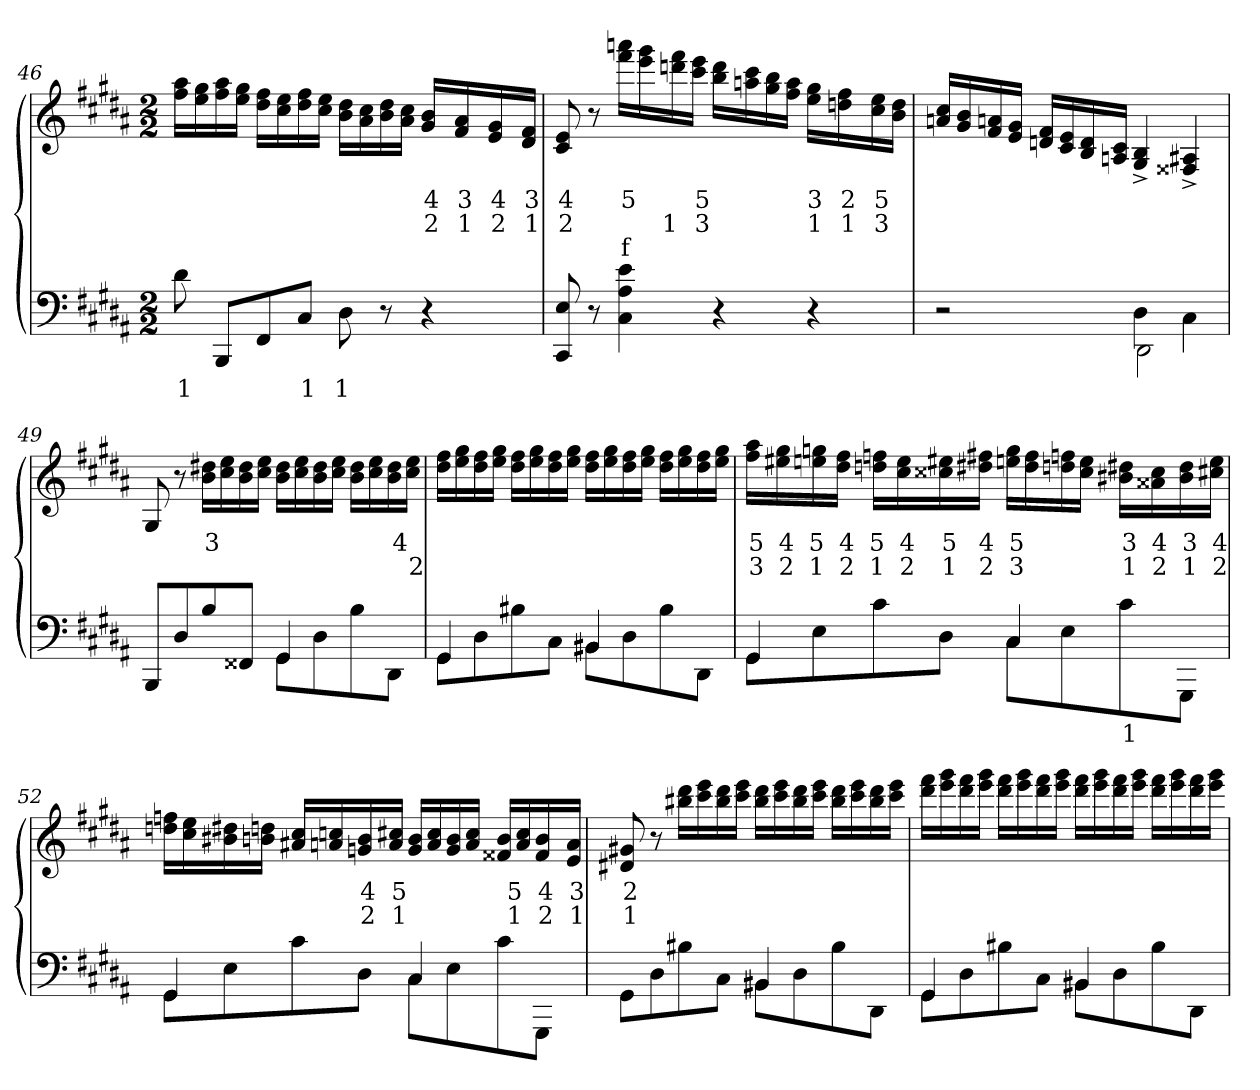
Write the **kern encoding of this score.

**kern	**text	**kern	**text	**text	**text
*part2	*part2	*part1	*part1	*part1	*part1
*staff2	*staff2	*staff1	*staff1	*staff1	*staff1
*clefF4	*	*clefG2	*	*	*
*k[f#c#g#d#a#]	*	*k[f#c#g#d#a#]	*	*	*
*M2/2	*	*M2/2	*	*	*
=46	=46	=46	=46	=46	=46
8d#	1	16aa# 16ff#LL	.	.	.
.	.	16gg# 16ee	.	.	.
8BBBL	.	16aa# 16ff#	.	.	.
.	.	16gg# 16eeJJ	.	.	.
8FF#	.	16ff# 16dd#LL	.	.	.
.	.	16ee 16cc#	.	.	.
8C#J	1	16ff# 16dd#	.	.	.
.	.	16ee 16cc#JJ	.	.	.
8D#	1	16dd# 16bLL	.	.	.
.	.	16cc# 16a#	.	.	.
8r	.	16dd# 16b	.	.	.
.	.	16cc# 16a#JJ	.	.	.
4r	.	16b 16g#LL	4	2	.
.	.	16a# 16f#	3	1	.
.	.	16g# 16e	4	2	.
.	.	16f# 16d#JJ	3	1	.
=47	=47	=47	=47	=47	=47
8E 8CC#	.	8e 8c#	4	2	.
8r	.	8r	.	.	.
4e 4A# 4C#	.	16aaan 16fff#LL	5	.	f
.	.	16ggg# 16eee	.	.	.
.	.	16fff# 16dddn	.	1	.
.	.	16eee 16ccc#JJ	5	3	.
4r	.	16ddd\ 16bbLL	.	.	.
.	.	16ccc# 16aan	.	.	.
.	.	16bb 16gg#	.	.	.
.	.	16aa 16ff#JJ	.	.	.
4r	.	16gg# 16eeLL	3	1	.
.	.	16ff# 16ddn	2	1	.
.	.	16ee 16cc#	5	3	.
.	.	16dd 16bJJ	.	.	.
=48	=48	=48	=48	=48	=48
*^	*	*	*	*	*
2r	2ryy	.	16cc# 16anLL	.	.	.
.	.	.	16b 16g#	.	.	.
.	.	.	16an 16f#	.	.	.
.	.	.	16g# 16eJJ	.	.	.
.	.	.	16f# 16dnLL	.	.	.
.	.	.	16e 16c#	.	.	.
.	.	.	16d 16B	.	.	.
.	.	.	16c# 16AnJJ	.	.	.
4D#\	2DD#	.	4B/^> 4G#^>	.	.	.
4C#\	.	.	4A#X/^> 4F##X^>	.	.	.
=49	=49	=49	=49	=49	=49	=49
2ryy	8BBBL	.	8G#/	.	.	.
.	8D#	.	8r	.	.	.
.	8B	.	16dd#X 16bLL	3	.	.
.	.	.	16ee 16cc#	.	.	.
.	8FF##XJ	.	16dd# 16b	.	.	.
.	.	.	16ee 16cc#JJ	.	.	.
4GG#	8GG#L	.	16dd# 16bLL	.	.	.
.	.	.	16ee 16cc#	.	.	.
.	8D#	.	16dd# 16b	.	.	.
.	.	.	16ee 16cc#JJ	.	.	.
4ryy	8B	.	16dd# 16bLL	.	.	.
.	.	.	16ee 16cc#	.	.	.
.	8DD#J	.	16dd# 16b	.	.	.
.	.	.	16ee 16cc#JJ	4	2	.
=50	=50	=50	=50	=50	=50	=50
4GG#	8GG#L	.	16ff# 16dd#LL	.	.	.
.	.	.	16gg# 16ee	.	.	.
.	8D#	.	16ff# 16dd#	.	.	.
.	.	.	16gg# 16eeJJ	.	.	.
4ryy	8B#	.	16ff# 16dd#LL	.	.	.
.	.	.	16gg# 16ee	.	.	.
.	8C#J	.	16ff# 16dd#	.	.	.
.	.	.	16gg# 16eeJJ	.	.	.
4BB#X	8BB#L	.	16ff# 16dd#LL	.	.	.
.	.	.	16gg# 16ee	.	.	.
.	8D#	.	16ff# 16dd#	.	.	.
.	.	.	16gg# 16eeJJ	.	.	.
4ryy	8B#	.	16ff# 16dd#LL	.	.	.
.	.	.	16gg# 16ee	.	.	.
.	8DD#J	.	16ff# 16dd#	.	.	.
.	.	.	16gg# 16eeJJ	.	.	.
=51	=51	=51	=51	=51	=51	=51
4GG#	8GG#L	.	16aa# 16ff#LL	5	3	.
.	.	.	16gg# 16ee#X	4	2	.
.	8E	.	16ggn 16een	5	1	.
.	.	.	16ff# 16dd#JJ	4	2	.
4ryy	8c#	.	16ffn 16ddnLL	5	1	.
.	.	.	16ee 16cc#	4	2	.
.	8D#J	.	16ee#X 16cc##X	5	1	.
.	.	.	16ff#X 16dd#XJJ	4	2	.
4C#	8C#L	.	16gg 16eenLL	5	3	.
.	.	.	16ff# 16dd#	.	.	.
.	8E	.	16ffn 16ddn	.	.	.
.	.	.	16ee 16cc##JJ	.	.	.
4ryy	8c#	1	16dd#X 16b#XLL	3	1	.
.	.	.	16cc## 16a##X	4	2	.
.	8GGG#J	.	16dd# 16b#	3	1	.
.	.	.	16ee 16cc#XJJ	4	2	.
=52	=52	=52	=52	=52	=52	=52
4GG#	8GG#L	.	16ffn 16ddnLL	.	.	.
.	.	.	16ee 16cc#	.	.	.
.	8E	.	16dd#X 16b#X	.	.	.
.	.	.	16ddn 16bnJJ	.	.	.
4ryy	8c#	.	16cc# 16a#XLL	.	.	.
.	.	.	16ccn 16an	.	.	.
.	8D#J	.	16b 16gn	4	2	.
.	.	.	16cc#X 16aJJ	5	1	.
4C#	8C#L	.	16b 16gLL	.	.	.
.	.	.	16cc# 16a	.	.	.
.	8E	.	16b 16g	.	.	.
.	.	.	16cc# 16aJJ	.	.	.
4ryy	8c#	.	16b 16f##XLL	.	.	.
.	.	.	16cc# 16a	5	1	.
.	8GGG#J	.	16b 16f##	4	2	.
.	.	.	16a 16eJJ	3	1	.
=53	=53	=53	=53	=53	=53	=53
2ryy	8GG#L	.	8g#X 8d#X	2	1	.
.	8D#	.	8r	.	.	.
.	8B#	.	16ddd# 16bb#XLL	.	.	.
.	.	.	16eee 16ccc#	.	.	.
.	8C#J	.	16ddd# 16bb#	.	.	.
.	.	.	16eee 16ccc#JJ	.	.	.
4BB#X	8BB#L	.	16ddd# 16bb#LL	.	.	.
.	.	.	16eee 16ccc#	.	.	.
.	8D#	.	16ddd# 16bb#	.	.	.
.	.	.	16eee 16ccc#JJ	.	.	.
4ryy	8B#	.	16ddd# 16bb#LL	.	.	.
.	.	.	16eee 16ccc#	.	.	.
.	8DD#J	.	16ddd# 16bb#	.	.	.
.	.	.	16eee 16ccc#JJ	.	.	.
=54	=54	=54	=54	=54	=54	=54
4GG#	8GG#L	.	16fff# 16ddd#LL	.	.	.
.	.	.	16ggg# 16eee	.	.	.
.	8D#	.	16fff# 16ddd#	.	.	.
.	.	.	16ggg# 16eeeJJ	.	.	.
4ryy	8B#	.	16fff# 16ddd#LL	.	.	.
.	.	.	16ggg# 16eee	.	.	.
.	8C#J	.	16fff# 16ddd#	.	.	.
.	.	.	16ggg# 16eeeJJ	.	.	.
4BB#X	8BB#L	.	16fff# 16ddd#LL	.	.	.
.	.	.	16ggg# 16eee	.	.	.
.	8D#	.	16fff# 16ddd#	.	.	.
.	.	.	16ggg# 16eeeJJ	.	.	.
4ryy	8B#	.	16fff# 16ddd#LL	.	.	.
.	.	.	16ggg# 16eee	.	.	.
.	8DD#J	.	16fff# 16ddd#	.	.	.
.	.	.	16ggg# 16eeeJJ	.	.	.
*v	*v	*	*	*	*	*
=	=	=	=	=	=
*-	*-	*-	*-	*-	*-
